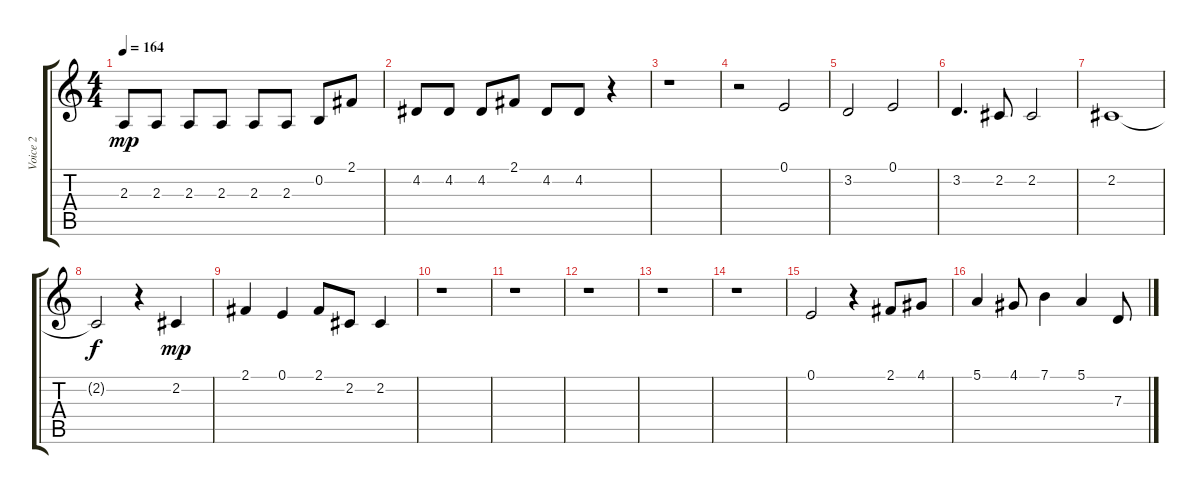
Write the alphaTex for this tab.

\track ("Voice 2" "Voice 2") {instrument synthvoice}
\staff {score tabs}
\tuning (E4 B3 G3 D3 A2 E2) {hide}
\ts (4 4)
\tempo 164
\clef g2
\ks c
2.3.8{dy mp} 2.3.8 2.3.8 2.3.8 2.3.8 2.3.8 0.2.8 2.1.8 |
4.2.8 4.2.8 4.2.8 2.1.8 4.2.8 4.2.8 r.4 |
r.1 |
r.2 0.1.2 |
3.2.2 0.1.2 |
3.2.4{d} 2.2.8 2.2.2 |
2.2.1 |
2.2{t}.2{dy f} r.4 2.2.4{dy mp} |
2.1.4 0.1.4 2.1.8 2.2.8 2.2.4 |
r.1 |
r.1 |
r.1 |
r.1 |
r.1 |
0.1.2 r.4 2.1.8 4.1.8 |
5.1.4 4.1.8 7.1.4 5.1.4 7.3.8
